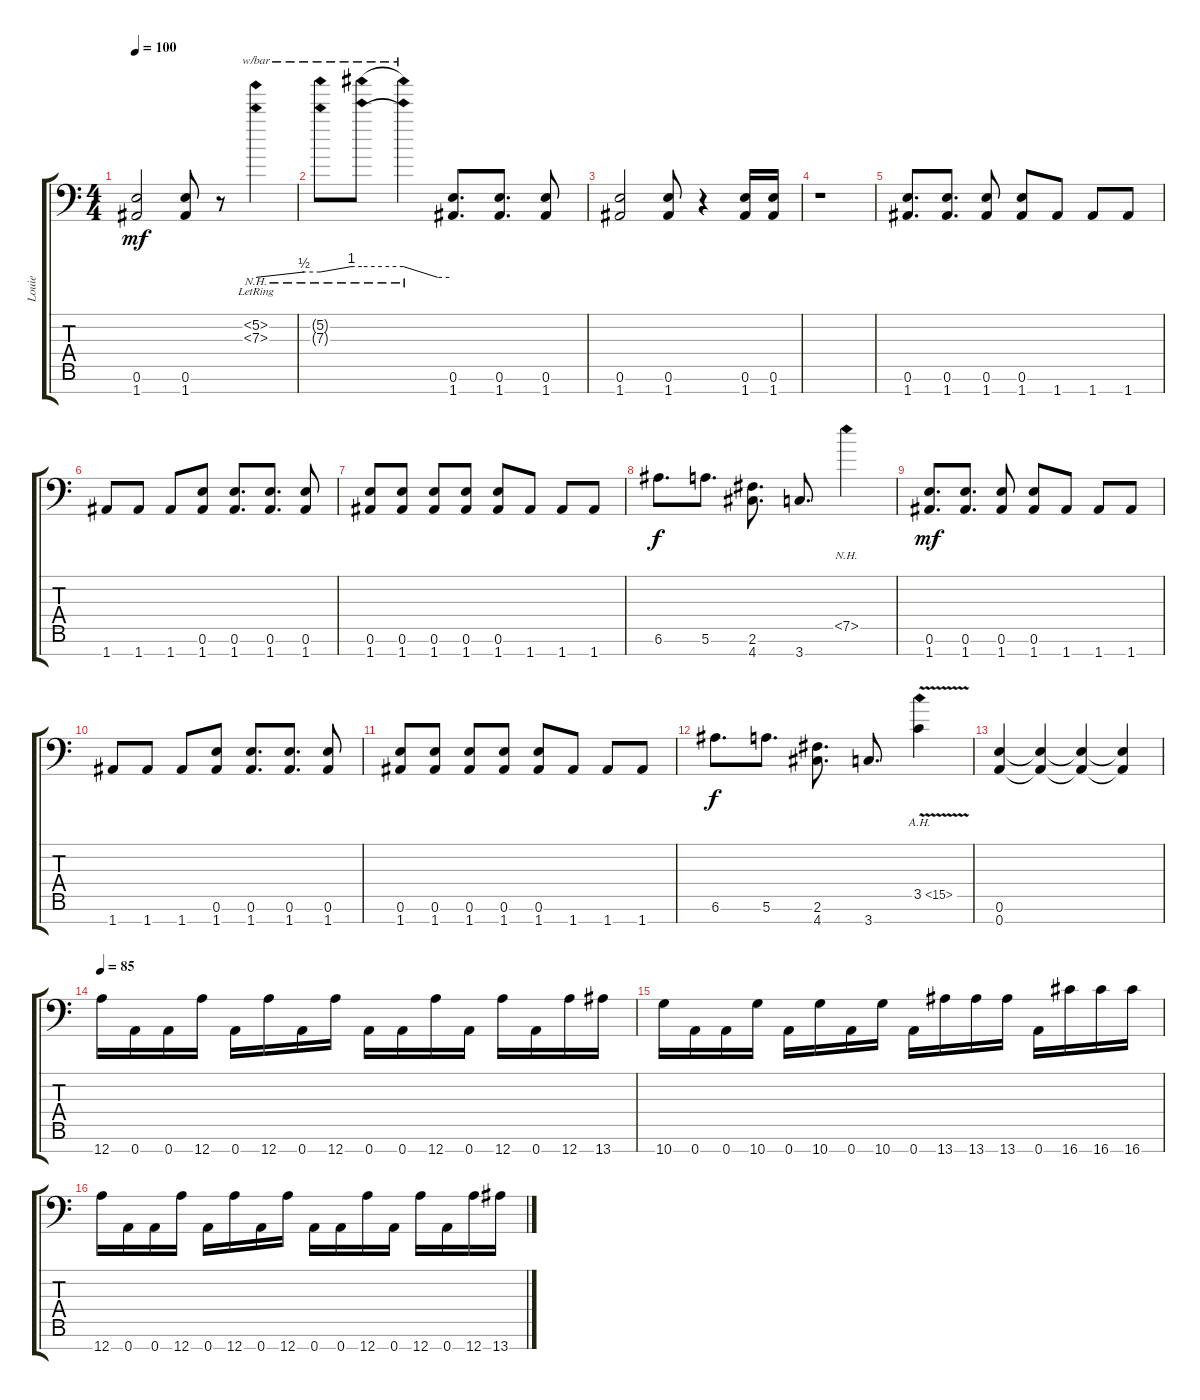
\track ("Louie" "Louie") {instrument distortionguitar}
\staff {score tabs}
\tuning (E4 B3 G3 D3 A2 E2 A1) {hide}
\ts (4 4)
\tempo 100
\clef f4
\ks c
(0.6 1.7).2{dy mf} (0.6 1.7).8 r.8 (5.2{nh lr} 7.3{nh lr}).4{tbe (custom default 0 0 45 2 60 2)} |
(5.2{nh t} 7.3{nh t}).8{tbe (custom default 0 2 45 4 60 4)} (5.2{nh t} 7.3{nh t}).8{tbe (hold default 0 4 60 4)} (5.2{nh t} 7.3{nh t}).4{tbe (custom default 0 4 45 0 60 0)} (0.6 1.7).8{d} (0.6 1.7).8{d} (0.6 1.7).8 |
(0.6 1.7).2 (0.6 1.7).8 r.4 (0.6 1.7).16 (0.6 1.7).16 |
r.1 |
(0.6 1.7).8{d} (0.6 1.7).8{d} (0.6 1.7).8 (0.6 1.7).8 1.7.8 1.7.8 1.7.8 |
1.7.8 1.7.8 1.7.8 (0.6 1.7).8 (0.6 1.7).8{d} (0.6 1.7).8{d} (0.6 1.7).8 |
(0.6 1.7).8 (0.6 1.7).8 (0.6 1.7).8 (0.6 1.7).8 (0.6 1.7).8 1.7.8 1.7.8 1.7.8 |
6.6.8{d dy f} 5.6.8{d} (2.6 4.7).8{d} 3.7.8{d} 7.5{nh}.4 |
(0.6 1.7).8{d dy mf} (0.6 1.7).8{d} (0.6 1.7).8 (0.6 1.7).8 1.7.8 1.7.8 1.7.8 |
1.7.8 1.7.8 1.7.8 (0.6 1.7).8 (0.6 1.7).8{d} (0.6 1.7).8{d} (0.6 1.7).8 |
(0.6 1.7).8 (0.6 1.7).8 (0.6 1.7).8 (0.6 1.7).8 (0.6 1.7).8 1.7.8 1.7.8 1.7.8 |
6.6.8{d dy f} 5.6.8{d} (2.6 4.7).8{d} 3.7.8{d} 3.5{ah 12 v}.4 |
(0.6 0.7).4 (0.6{t} 0.7{t}).4 (0.6{t} 0.7{t}).4 (0.6{t} 0.7{t}).4 |
\tempo 85
12.7.16 0.7.16 0.7.16 12.7.16 0.7.16 12.7.16 0.7.16 12.7.16 0.7.16 0.7.16 12.7.16 0.7.16 12.7.16 0.7.16 12.7.16 13.7.16 |
10.7.16 0.7.16 0.7.16 10.7.16 0.7.16 10.7.16 0.7.16 10.7.16 0.7.16 13.7.16 13.7.16 13.7.16 0.7.16 16.7.16 16.7.16 16.7.16 |
12.7.16 0.7.16 0.7.16 12.7.16 0.7.16 12.7.16 0.7.16 12.7.16 0.7.16 0.7.16 12.7.16 0.7.16 12.7.16 0.7.16 12.7.16 13.7.16
